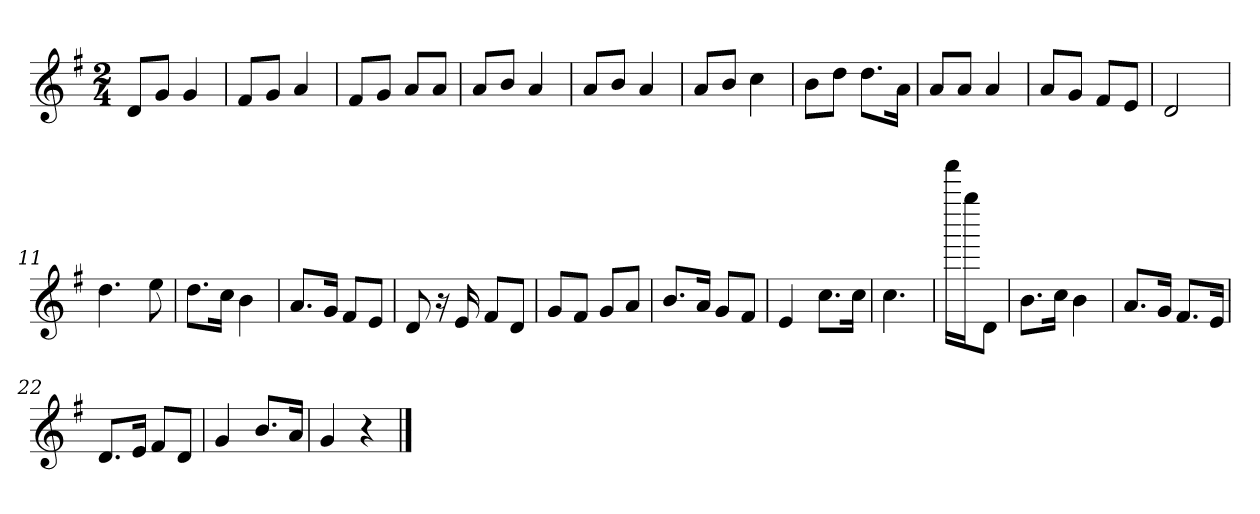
**kern
*part1
*staff1
*clefG2
*k[f#]
*G:
*M2/4
=
8d/L
8g/J
4g
=2
8f#/L
8g/J
4a
=3
8f#/L
8g/J
8a/L
8a/J
=4
8a/L
8b/J
4a
=5
8a/L
8b/J
4a
=6
8a/L
8b/J
4cc
=7
8b\L
8dd\J
8.dd\L
16a\Jk
=8
8a/L
8a/J
4a
=9
8a/L
8g/J
8f#/L
8e/J
=10
2d
=11
4.dd
8ee
=12
8.dd\L
16cc\Jk
4b
=13
8.a/L
16g/Jk
8f#/L
8e/J
=14
8d
16r
16e
8f#/L
8d/J
=15
8g/L
8f#/J
8g/L
8a/J
=16
8.b/L
16a/Jk
8g/L
8f#/J
=17
4e
8.cc\L
16cc\Jk
=18
4.cc
=19
16fffff#\LL
16gggg\J
8d\J
=20
8.b\L
16cc\Jk
4b
=21
8.a/L
16g/Jk
8.f#/L
16e/Jk
=22
8.d/L
16e/Jk
8f#/L
8d/J
=23
4g
8.b/L
16a/Jk
=24
4g
4r
==
*-
